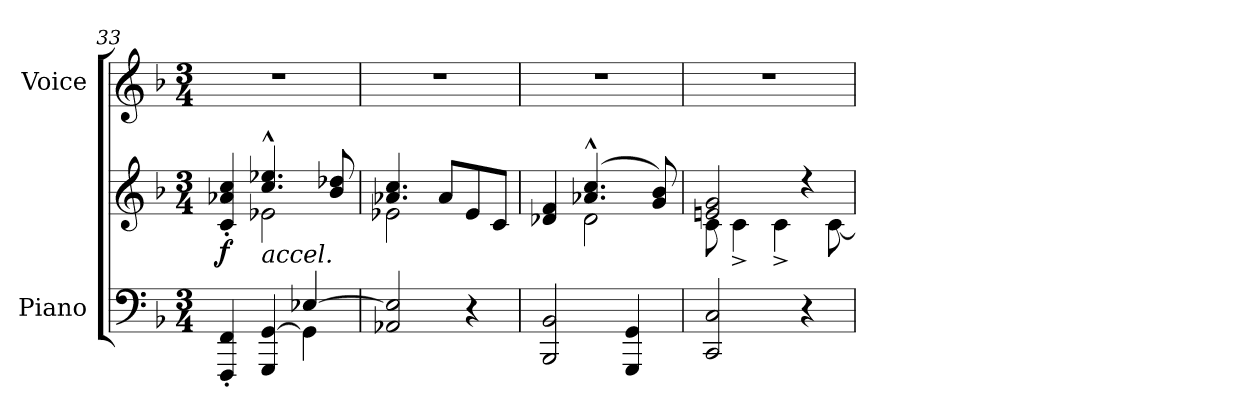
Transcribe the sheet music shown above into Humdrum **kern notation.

**kern	**kern	**dynam	**kern
*part2	*part2	*part2	*part1
*staff3	*staff2	*staff2/3	*staff1
*I"Piano	*	*	*I"Voice
*I'Pno	*	*	*
!!LO:PB:g=z
*clefF4	*clefG2	*	*clefG2
*k[b-]	*k[b-]	*	*k[b-]
*M3/4	*M3/4	*	*M3/4
=33	=33	=33	=33
*^	*^	*	*
!	!	!	!	!LO:DY:b	!
4FFF/' 4FF/'	2ryy	4c/' 4a-X/' 4cc/'	4ryy	f	2.r
!	!	!LO:TX:b:i:t=accel.	!	!	!
4GGG/ [<4GG/	.	4.cc/^^ 4.ee-X/^^	2e-X\	.	.
[4E-X/	4GG\]	.	.	.	.
.	.	8b-/ 8dd-X/	.	.	.
*v	*v	*	*	*	*
=34	=34	=34	=34	=34
2AA-X/ 2E-/]	4.a-X/ 4.cc/	2e-X\	.	2.r
.	8a-/L	.	.	.
4r	8e-/	4ryy	.	.
.	8c/J	.	.	.
=35	=35	=35	=35	=35
2BBB-/ 2BB-/	4d-X/ 4f/	4ryy	.	2.r
.	(4.a-X/^^ 4.cc/^^	2d-\	.	.
4GGG/ 4GG/	.	.	.	.
.	8g/ 8b-/)	.	.	.
=36	=36	=36	=36	=36
2CC/ 2C/	2en/ 2g/	8c\	.	2.r
.	.	4c^\	.	.
.	.	4c^\	.	.
4r	4r	.	.	.
.	.	[8c\	.	.
*	*v	*v	*	*
=	=	=	=
*-	*-	*-	*-
